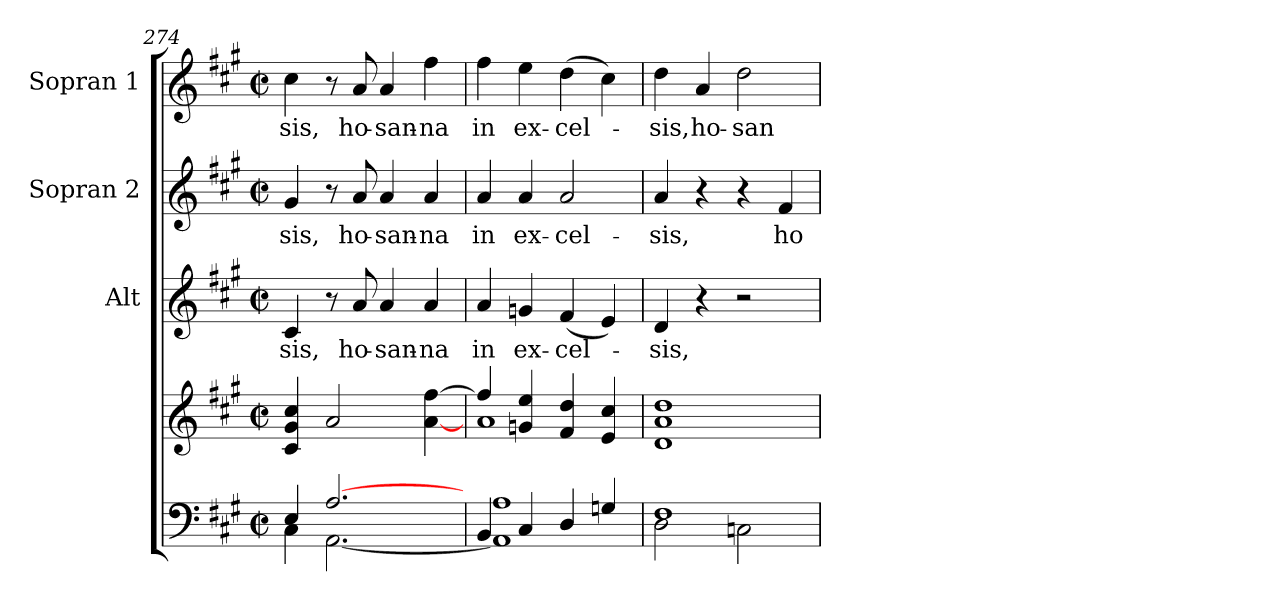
**kern	**kern	**kern	**text	**kern	**text	**kern	**text
*part4	*part4	*part3	*part3	*part2	*part2	*part1	*part1
*staff5	*staff4	*staff3	*staff3	*staff2	*staff2	*staff1	*staff1
*	*	*I"Alt	*	*I"Sopran 2	*	*I"Sopran 1	*
*	*	*I'A.	*	*I'S. 2	*	*I'S. 1	*
*clefF4	*clefG2	*clefG2	*	*clefG2	*	*clefG2	*
*k[f#c#g#]	*k[f#c#g#]	*k[f#c#g#]	*	*k[f#c#g#]	*	*k[f#c#g#]	*
*A:	*A:	*A:	*	*A:	*	*A:	*
*M2/2	*M2/2	*M2/2	*	*M2/2	*	*M2/2	*
*met(c|)	*met(c|)	*met(c|)	*	*met(c|)	*	*met(c|)	*
=274	=274	=274	=274	=274	=274	=274	=274
*^	*	*	*	*	*	*	*
!	!	!	!	!LO:LY:b	!	!LO:LY:b	!	!LO:LY:b
4E/	4C#\	4c#/ 4g#/ 4cc#/	4c#/	-sis,	4g#/	-sis,	4cc#\	-sis,
[>2.A/	[<2.AA\	2a/	8r	.	8r	.	8r	.
!	!	!	!	!LO:LY:b	!	!LO:LY:b	!	!LO:LY:b
.	.	.	8a/	ho-	8a/	ho-	8a/	ho-
!	!	!	!	!LO:LY:b	!	!LO:LY:b	!	!LO:LY:b
.	.	.	4a/	-san-	4a/	-san-	4a/	-san-
!	!	!	!	!LO:LY:b	!	!LO:LY:b	!	!LO:LY:b
.	.	[4a\ [4ff#\	4a/	-na	4a/	-na	4ff#\	-na
=275	=275	=275	=275	=275	=275	=275	=275	=275
*	*	*^	*	*	*	*	*	*
!	!	!	!	!	!LO:LY:b	!	!LO:LY:b	!	!LO:LY:b
4BB/	1AA] 1A	4ff#/]	1a	4a/	in	4a/	in	4ff#\	in
!	!	!	!	!	!LO:LY:b	!	!LO:LY:b	!	!LO:LY:b
4C#/	.	4gn/ 4ee/	.	4gn/	ex-	4a/	ex-	4ee\	ex-
!	!	!	!	!	!LO:LY:b	!	!LO:LY:b	!	!LO:LY:b
4D/	.	4f#/ 4dd/	.	(<4f#/	-cel-	2a/	-cel-	(>4dd\	-cel-
4Gn/	.	4e/ 4cc#/	.	4e/)	.	.	.	4cc#\)	.
*	*	*v	*v	*	*	*	*	*	*
=276	=276	=276	=276	=276	=276	=276	=276	=276
!	!	!	!	!LO:LY:b	!	!LO:LY:b	!	!LO:LY:b
1F#	2D\	1d 1a 1dd	4d/	-sis,	4a/	-sis,	4dd\	-sis,
!	!	!	!	!	!	!	!	!LO:LY:b
.	.	.	4r	.	4r	.	4a/	ho-
!	!	!	!	!	!	!	!	!LO:LY:b
.	2Cn\	.	2r	.	4r	.	2dd\	-san-
!	!	!	!	!	!	!LO:LY:b	!	!
.	.	.	.	.	4f#/	ho-	.	.
*v	*v	*	*	*	*	*	*	*
=	=	=	=	=	=	=	=
*-	*-	*-	*-	*-	*-	*-	*-
